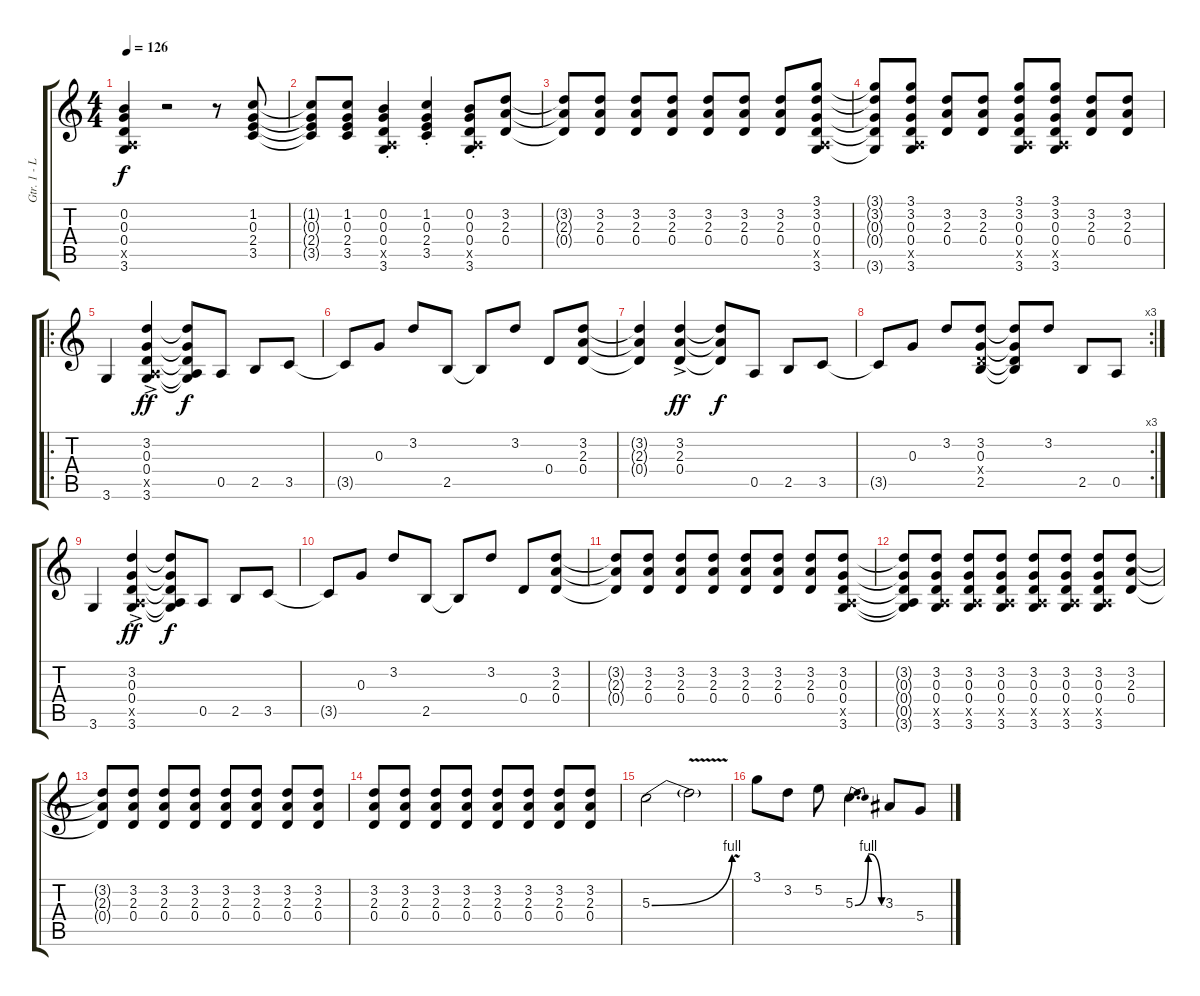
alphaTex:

\track ("Gtr. 1 - Lead" "Gtr. 1 - L") {instrument overdrivenguitar}
\staff {score tabs}
\tuning (E4 B3 G3 D3 A2 E2) {hide}
\ts (4 4)
\tempo 126
\clef g2
\ks c
(0.2 0.3 0.4 0.5{x} 3.6).4{dy f} r.2 r.8 (1.2 0.3 2.4 3.5).8 |
(1.2{t} 0.3{t} 2.4{t} 3.5{t}).8 (1.2 0.3 2.4 3.5).8 (0.2{st} 0.3{st} 0.4{st} 0.5{x} 3.6{st}).4 (1.2{st} 0.3{st} 2.4{st} 3.5{st}).4 (0.2{st} 0.3{st} 0.4{st} 0.5{x} 3.6{st}).8 (3.2 2.3 0.4).8 |
(3.2{t} 2.3{t} 0.4{t}).8 (3.2 2.3 0.4).8 (3.2 2.3 0.4).8 (3.2 2.3 0.4).8 (3.2 2.3 0.4).8 (3.2 2.3 0.4).8 (3.2 2.3 0.4).8 (3.1 3.2 0.3 0.4 0.5{x} 3.6).8 |
(3.1{t} 3.2{t} 0.3{t} 0.4{t} 3.6{t}).8 (3.1 3.2 0.3 0.4 0.5{x} 3.6).8 (3.2 2.3 0.4).8 (3.2 2.3 0.4).8 (3.1 3.2 0.3 0.4 0.5{x} 3.6).8 (3.1 3.2 0.3 0.4 0.5{x} 3.6).8 (3.2 2.3 0.4).8 (3.2 2.3 0.4).8 |
\ro
3.6.4 (3.2 0.3 0.4 0.5{x} 3.6{ac}).4{dy ff} (3.2{t} 0.3{t} 0.4{t} 0.5{t} 3.6{t}).8{dy f} 0.5.8 2.5.8 3.5.8 |
3.5{t}.8 0.3.8 3.2.8 2.5.8 2.5{t}.8 3.2.8 0.4.8 (3.2 2.3 0.4).8 |
(3.2{t} 2.3{t} 0.4{t}).4 (3.2{ac} 2.3 0.4).4{dy ff} (3.2{t} 2.3{t} 0.4{t}).8{dy f} 0.5.8 2.5.8 3.5.8 |
\rc 3
3.5{t}.8 0.3.8 3.2.8 (3.2 0.3 0.4{x} 2.5).8 (3.2{t} 0.3{t} 0.4{t} 2.5{t}).8 3.2.8 2.5.8 0.5.8 |
3.6.4 (3.2 0.3 0.4 0.5{x} 3.6{ac}).4{dy ff} (3.2{t} 0.3{t} 0.4{t} 0.5{t} 3.6{t}).8{dy f} 0.5.8 2.5.8 3.5.8 |
3.5{t}.8 0.3.8 3.2.8 2.5.8 2.5{t}.8 3.2.8 0.4.8 (3.2 2.3 0.4).8 |
(3.2{t} 2.3{t} 0.4{t}).8 (3.2 2.3 0.4).8 (3.2 2.3 0.4).8 (3.2 2.3 0.4).8 (3.2 2.3 0.4).8 (3.2 2.3 0.4).8 (3.2 2.3 0.4).8 (3.2 0.3 0.4 0.5{x} 3.6).8 |
(3.2{t} 0.3{t} 0.4{t} 0.5{t} 3.6{t}).8 (3.2 0.3 0.4 0.5{x} 3.6).8 (3.2 0.3 0.4 0.5{x} 3.6).8 (3.2 0.3 0.4 0.5{x} 3.6).8 (3.2 0.3 0.4 0.5{x} 3.6).8 (3.2 0.3 0.4 0.5{x} 3.6).8 (3.2 0.3 0.4 0.5{x} 3.6).8 (3.2 2.3 0.4).8 |
(3.2{t} 2.3{t} 0.4{t}).8 (3.2 2.3 0.4).8 (3.2 2.3 0.4).8 (3.2 2.3 0.4).8 (3.2 2.3 0.4).8 (3.2 2.3 0.4).8 (3.2 2.3 0.4).8 (3.2 2.3 0.4).8 |
(3.2 2.3 0.4).8 (3.2 2.3 0.4).8 (3.2 2.3 0.4).8 (3.2 2.3 0.4).8 (3.2 2.3 0.4).8 (3.2 2.3 0.4).8 (3.2 2.3 0.4).8 (3.2 2.3 0.4).8 |
5.3{be (bend 0 0 60 4)}.2{balance 8} 5.3{v t}.2 |
3.1.8 3.2.8 5.2.8 5.3{be (bendrelease 0 0 30 4 30 4 60 0)}.4{d} 3.3.8 5.4.8
